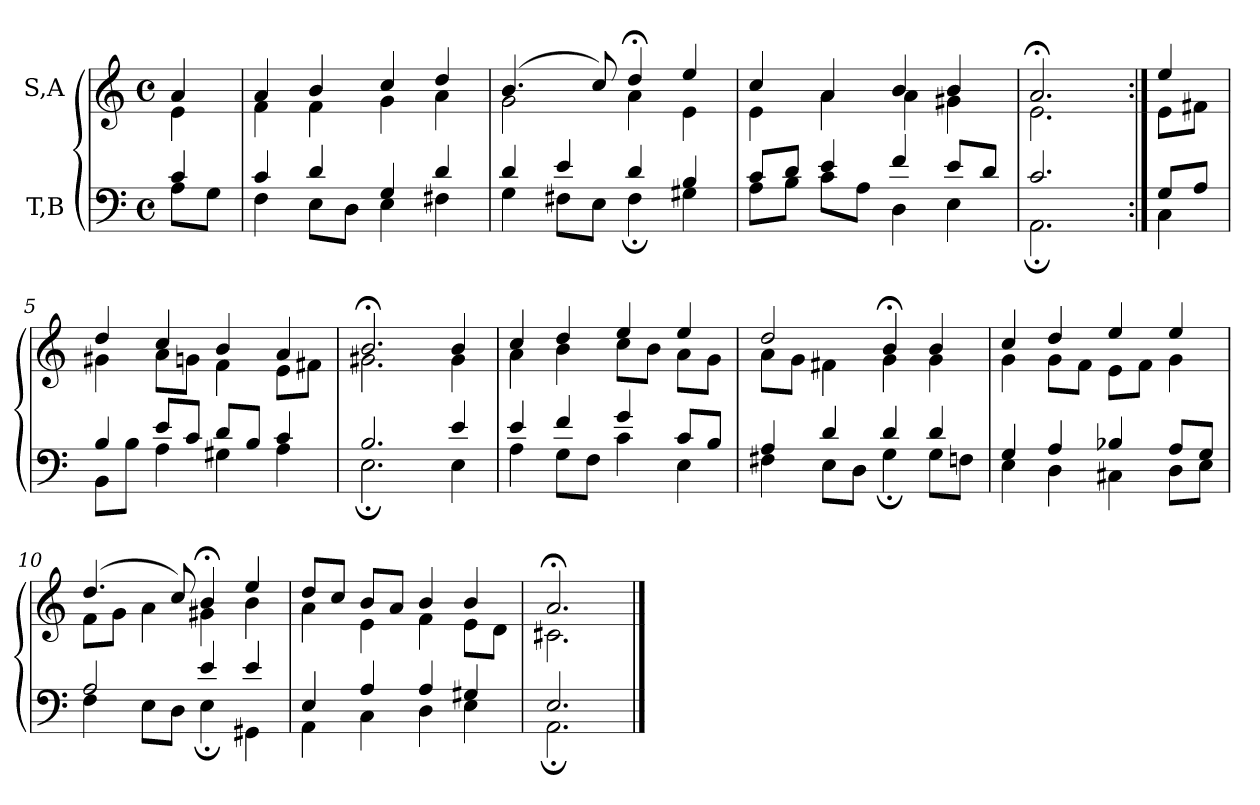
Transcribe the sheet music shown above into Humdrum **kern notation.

**kern	**kern
*part2	*part1
*staff2	*staff1
*I"T,B	*I"S,A
*clefF4	*clefG2
*k[]	*k[]
*M4/4	*M4/4
*met(c)	*met(c)
=	=
*^	*^
4c	8AL	4a	4e
.	8GJ	.	.
=1	=1	=1	=1
4c	4F	4a	4f
4d	8EL	4b	4f
.	8DJ	.	.
4G	4E	4cc	4g
4d	4F#X	4dd	4a
=2	=2	=2	=2
4d	4G	(>4.b	2g
4e	8F#XL	.	.
.	8EJ	8cc)	.
4d	4F#;	4dd;<	4a
4B	4G#X	4ee	4e
=3	=3	=3	=3
8cL	8AL	4cc	4e
8dJ	8BJ	.	.
4e	8cL	4a	4a
.	8AJ	.	.
4f	4D	4b	4a
8eL	4E	4b	4g#X
8dJ	.	.	.
=4a	=4a	=4a	=4a
2.c	2.AA;	2.a;<	2.e
=4b:|!	=4b:|!	=4b:|!	=4b:|!
8GL	4C	4ee	8eL
8AJ	.	.	8f#XJ
=5	=5	=5	=5
4B	8BBL	4dd	4g#X
.	8BJ	.	.
8eL	4A	4cc	8aL
8cJ	.	.	8gnJ
8dL	4G#X	4b	4f
8BJ	.	.	.
4c	4A	4a	8eL
.	.	.	8f#XJ
=6	=6	=6	=6
2.B	2.E;	2.b;<	2.g#X
4e	4E	4b	4g#
=7	=7	=7	=7
4e	4A	4cc	4a
4f	8GL	4dd	4b
.	8FJ	.	.
4g	4c	4ee	8ccL
.	.	.	8bJ
8cL	4E	4ee	8aL
8BJ	.	.	8gJ
=8	=8	=8	=8
4A	4F#X	2dd	8aL
.	.	.	8gJ
4d	8EL	.	4f#X
.	8DJ	.	.
4d	4G;	4b;<	4g
4d	8GL	4b	4g
.	8FnJ	.	.
=9	=9	=9	=9
4G	4E	4cc	4g
4A	4D	4dd	8gL
.	.	.	8fJ
4B-X	4C#X	4ee	8eL
.	.	.	8fJ
8AL	8DL	4ee	4g
8GJ	8EJ	.	.
=10	=10	=10	=10
2A	4F	(>4.dd	8fL
.	.	.	8gJ
.	8EL	.	4a
.	8DJ	8cc)	.
4e	4E;	4b;<	4g#X
4e	4GG#X	4ee	4b
=11	=11	=11	=11
4E	4AA	8ddL	4a
.	.	8ccJ	.
4A	4C	8bL	4e
.	.	8aJ	.
4A	4D	4b	4f
4G#X	4E	4b	8eL
.	.	.	8dJ
=12	=12	=12	=12
2.E	2.AA;	2.a;<	2.c#X
*v	*v	*	*
*	*v	*v
==	==
*-	*-
